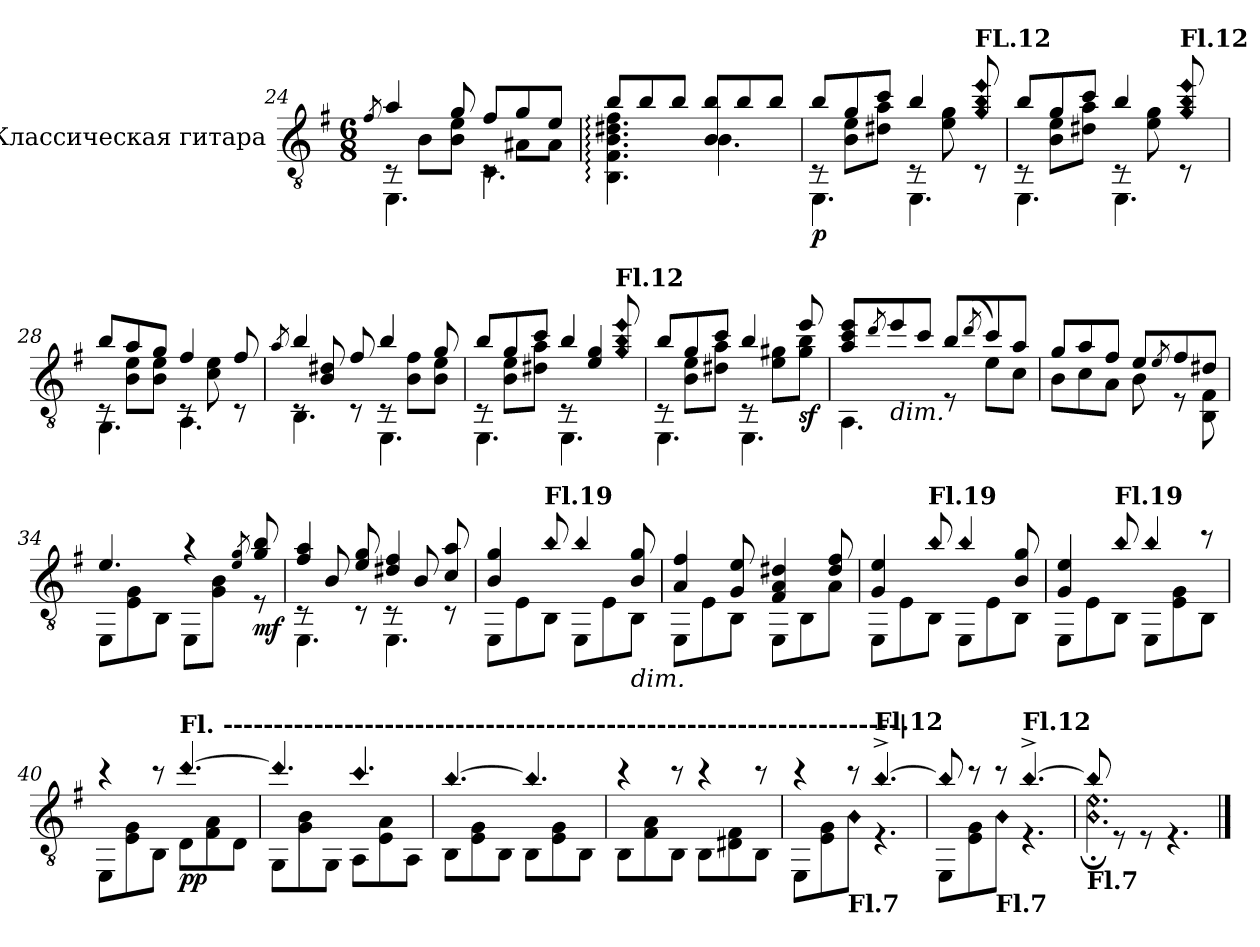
**kern	**dynam
*part1	*part1
*staff1	*staff1
*I"Классическая гитара	*
*clefGv2	*
*k[f#]	*
*M6/8	*
=24	=24
8qf#/	.
*^	*
*	*^	*
4a/	4.EE\	8rC	.
.	.	8B\L	.
8g/	.	8B\ 8e\J	.
8f#/L	4.C\	8rC	.
8g/	.	8A#X\L	.
8e/J	.	8A#\J	.
*	*v	*v	*
=25	=25	=25
8b/L	4.BB\: 4.F#\: 4.B\: 4.d#X\: 4.f#\:	.
8b/	.	.
8b/J	.	.
8B/ 8b/L	4.B\	.
8b/	.	.
8b/J	.	.
!!LO:PB:g=z	!!
=26	=26	=26
*	*^	*
!	!	!	!LO:DY:b
8b/L	4.EE\	8rC	p
8g/	.	8B\ 8e\L	.
8cc/J	.	8d#X\ 8a\J	.
4b/	4.EE\	8rC	.
.	.	8e\ 8g\	.
!LO:TX:a:B:t=FL.12	!	!	!
!LO:N:n=1:head=diamond	!	!	!
!LO:N:n=2:head=diamond	!	!	!
!LO:N:n=3:head=diamond	!	!	!
8g/ 8b/ 8ee/	.	8rC	.
=27	=27	=27	=27
8b/L	4.EE\	8rC	.
8g/	.	8B\ 8e\L	.
8cc/J	.	8d#X\ 8a\J	.
4b/	4.EE\	8rC	.
.	.	8e\ 8g\	.
!LO:TX:a:B:t=Fl.12	!	!	!
!LO:N:n=1:head=diamond	!	!	!
!LO:N:n=2:head=diamond	!	!	!
!LO:N:n=3:head=diamond	!	!	!
8g/ 8b/ 8ee/	.	8rC	.
=28	=28	=28	=28
8b/L	4.GG\	8rC	.
8a/	.	8B\ 8e\L	.
8g/J	.	8B\ 8e\J	.
4f#/	4.AA\	8rC	.
.	.	8c\ 8e\	.
8f#/	.	8rC	.
!!LO:LB:g=z	!!	!!
=29	=29	=29	=29
8qa/	.	.	.
4b/	4.BB\	8rC	.
.	.	8B/ 8d#X/	.
8f#/	.	8rC	.
4b/	4.EE\	8rC	.
.	.	8B\ 8f#\L	.
8g/	.	8B\ 8e\J	.
=30	=30	=30	=30
8b/L	4.EE\	8rC	.
8g/	.	8B\ 8e\L	.
8cc/J	.	8d#X\ 8a\J	.
4b/	4.EE\	8rC	.
.	.	4e/ 4g/	.
!LO:TX:a:B:t=Fl.12	!	!	!
!LO:N:n=1:head=diamond	!	!	!
!LO:N:n=2:head=diamond	!	!	!
!LO:N:n=3:head=diamond	!	!	!
8g/ 8b/ 8ee/	.	.	.
=31	=31	=31	=31
8b/L	4.EE\	8rC	.
8g/	.	8B\ 8e\L	.
8cc/J	.	8d#X\ 8a\J	.
4b/	4.EE\	8rC	.
.	.	8e\ 8g#X\L	.
!	!	!	!LO:DY:b
8ee/	.	8g#\ 8b\J	sf
*	*v	*v	*
!!LO:LB:g=z
=32	=32	=32
8a/ 8cc/ 8ee/L	4.AA\	.
8qdd/	.	.
!LO:TX:b:i:t=dim.	!	!
8ee/	.	.
8cc/J	.	.
8b/L	8rE	.
(8qdd/	.	.
8cc/)	8e\L	.
8a/J	8c\J	.
=33	=33	=33
8g/L	8B\L	.
8a/	8c\	.
8f#/J	8A\J	.
8e/L	8B\	.
8qe/	.	.
8f#/	8rE	.
8d#X/J	8BB\ 8F#\	.
=34	=34	=34
4.e/	8EE\L	.
.	8E\ 8G\	.
.	8BB\J	.
4r	8EE\L	.
.	8G\ 8B\J	.
8qe/ 8qg/	.	.
!	!	!LO:DY:b
8g/ 8b/	8rE	mf
!!LO:LB:g=z	!!
=35	=35	=35
*	*^	*
4f#/ 4a/	4.EE\	8rC	.
.	.	8B/	.
8e/ 8g/	.	8rC	.
4d#X/ 4f#/	4.EE\	8rC	.
.	.	8B/	.
8c/ 8a/	.	8rC	.
*	*v	*v	*
=36	=36	=36
4B/ 4g/	8EE\L	.
.	8E\	.
!LO:TX:a:B:t=Fl.19	!	!
!LO:N:head=diamond	!	!
8b/	8BB\J	.
!LO:N:head=diamond	!	!
4b/	8EE\L	.
.	8E\	.
!LO:TX:b:i:t=dim.	!	!
8B/ 8g/	8BB\J	.
=37	=37	=37
4A/ 4f#/	8EE\L	.
.	8E\	.
8G/ 8e/	8BB\J	.
4F#/ 4A/ 4d#X/	8EE\L	.
.	8BB\	.
8d#/ 8f#/	8A\J	.
!!LO:LB:g=z	!!
=38	=38	=38
4G/ 4e/	8EE\L	.
.	8E\	.
!LO:TX:a:B:t=Fl.19	!	!
!LO:N:head=diamond	!	!
8b/	8BB\J	.
!LO:N:head=diamond	!	!
4b/	8EE\L	.
.	8E\	.
8B/ 8g/	8BB\J	.
=39	=39	=39
4G/ 4e/	8EE\L	.
.	8E\	.
!LO:TX:a:B:t=Fl.19	!	!
!LO:N:head=diamond	!	!
8b/	8BB\J	.
!LO:N:head=diamond	!	!
4b/	8EE\L	.
.	8E\ 8G\	.
8r	8BB\J	.
!!LO:LB:g=z	!!
=40	=40	=40
4r	8EE\L	.
.	8E\ 8G\	.
8r	8BB\J	.
!LO:TX:a:B:t=Fl. -------------------------------------------------------------------|	!	!
!LO:N:head=diamond	!	!LO:DY:b
[4.dd/	8D\L	pp
.	8F#\ 8A\	.
.	8D\J	.
=41	=41	=41
!LO:N:head=diamond	!	!
4.dd/]	8GG\L	.
.	8G\ 8B\	.
.	8GG\J	.
!LO:N:head=diamond	!	!
4.cc/	8AA\L	.
.	8E\ 8A\	.
.	8AA\J	.
=42	=42	=42
!LO:N:head=diamond	!	!
[4.b/	8BB\L	.
.	8E\ 8G\	.
.	8BB\J	.
!LO:N:head=diamond	!	!
4.b/]	8BB\L	.
.	8E\ 8G\	.
.	8BB\J	.
=43	=43	=43
4r	8BB\L	.
.	8F#\ 8A\	.
8r	8BB\J	.
4r	8BB\L	.
.	8D#X\ 8F#\	.
8r	8BB\J	.
!!LO:LB:g=z	!!
=44	=44	=44
4r	8EE\L	.
.	8E\ 8G\	.
!LO:TX:b:B:t=Fl.7	!	!
!	!LO:N:head=diamond	!
8r	8B\J	.
!LO:TX:a:B:t=Fl.12	!	!
!LO:N:head=diamond	!	!
[4.b^/	4.rE	.
=45	=45	=45
!LO:N:head=diamond	!	!
8b/]	8EE\L	.
8r	8E\ 8G\	.
!LO:TX:b:B:t=Fl.7	!	!
!	!LO:N:head=diamond	!
8r	8B\J	.
!LO:TX:a:B:t=Fl.12	!	!
!LO:N:head=diamond	!	!
[4.b^/	4.rE	.
=46	=46	=46
!LO:TX:b:B:t=Fl.7	!	!
!LO:N:head=diamond	!LO:N:n=1:head=diamond	!
!	!LO:N:n=2:head=diamond	!
8b/]	2.B\; 2.e\;	.
8rE	.	.
8rE	.	.
4.rE	.	.
*v	*v	*
==	==
*-	*-
